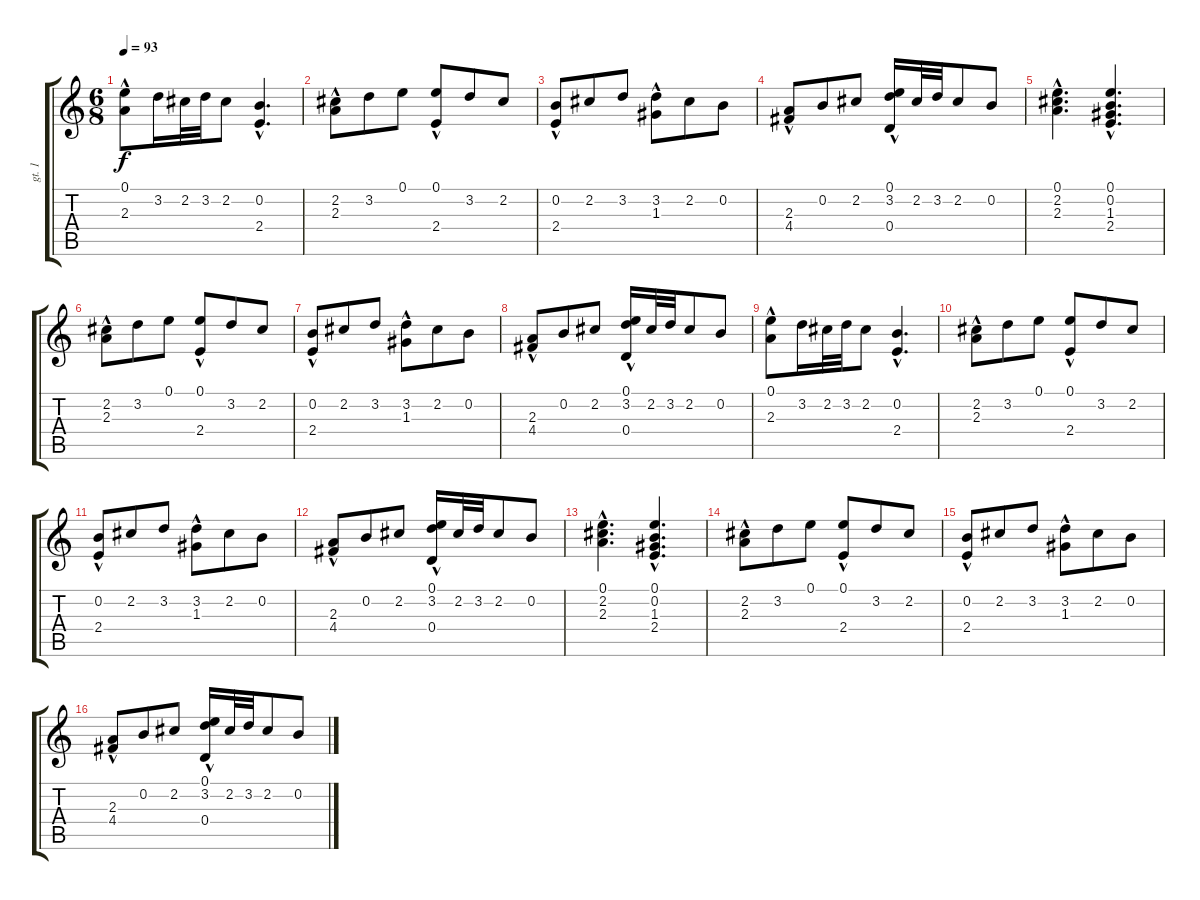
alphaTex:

\track ("gt. 1" "gt. 1") {instrument acousticguitarsteel}
\staff {score tabs}
\tuning (E4 B3 G3 D3 A2 E2) {hide}
\ts (6 8)
\tempo 93
\clef g2
\ks c
(0.1 2.3{hac}).8{dy f} 3.2.16 2.2.32 3.2.32 2.2.8 (0.2{hac} 2.4{hac}).4{d} |
(2.2 2.3{hac}).8 3.2.8 0.1.8 (0.1 2.4{hac}).8 3.2.8 2.2.8 |
(0.2 2.4{hac}).8 2.2.8 3.2.8 (3.2 1.3{hac}).8 2.2.8 0.2.8 |
(2.3 4.4{hac}).8 0.2.8 2.2.8 (0.1 3.2 0.4{hac}).16 2.2.32 3.2.32 2.2.8 0.2.8 |
(0.1{hac} 2.2{hac} 2.3{hac}).4{d} (0.1{hac} 0.2{hac} 1.3{hac} 2.4{hac}).4{d} |
(2.2 2.3{hac}).8 3.2.8 0.1.8 (0.1 2.4{hac}).8 3.2.8 2.2.8 |
(0.2 2.4{hac}).8 2.2.8 3.2.8 (3.2 1.3{hac}).8 2.2.8 0.2.8 |
(2.3 4.4{hac}).8 0.2.8 2.2.8 (0.1 3.2 0.4{hac}).16 2.2.32 3.2.32 2.2.8 0.2.8 |
(0.1 2.3{hac}).8 3.2.16 2.2.32 3.2.32 2.2.8 (0.2{hac} 2.4{hac}).4{d} |
(2.2 2.3{hac}).8 3.2.8 0.1.8 (0.1 2.4{hac}).8 3.2.8 2.2.8 |
(0.2 2.4{hac}).8 2.2.8 3.2.8 (3.2 1.3{hac}).8 2.2.8 0.2.8 |
(2.3 4.4{hac}).8 0.2.8 2.2.8 (0.1 3.2 0.4{hac}).16 2.2.32 3.2.32 2.2.8 0.2.8 |
(0.1{hac} 2.2{hac} 2.3{hac}).4{d} (0.1{hac} 0.2{hac} 1.3{hac} 2.4{hac}).4{d} |
(2.2 2.3{hac}).8 3.2.8 0.1.8 (0.1 2.4{hac}).8 3.2.8 2.2.8 |
(0.2 2.4{hac}).8 2.2.8 3.2.8 (3.2 1.3{hac}).8 2.2.8 0.2.8 |
(2.3 4.4{hac}).8 0.2.8 2.2.8 (0.1 3.2 0.4{hac}).16 2.2.32 3.2.32 2.2.8 0.2.8
